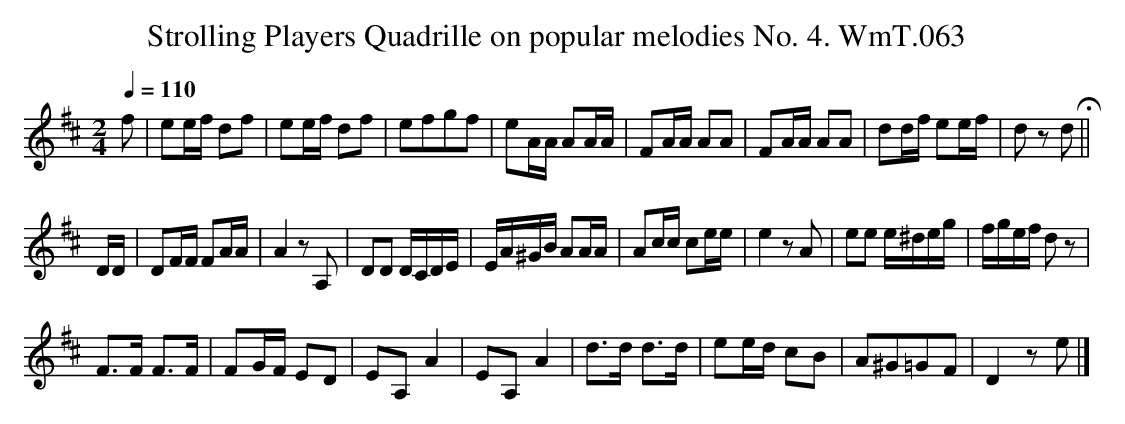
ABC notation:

X:1
T:Strolling Players Quadrille on popular melodies No. 4. WmT.063
M:2/4
L:1/8
Q:1/4=110
K:D
f|ee/f/ df|ee/f/ df|efgf|eA/A/ AA/A/|FA/A/ AA|FA/A/ AA|dd/f/ ee/f/|d z d !fermata!||
D/D/|DF/F/ FA/A/|A2 z A,|DD D/C/D/E/|E/A/^G/B/ AA/A/|Ac/c/ ce/e/|e2 z A|ee e/^d/e/g/|f/g/e/f/ d z |
F>F F>F|FG/F/ ED|EA,A2|EA, A2|d>d d>d|ee/d/ cB|A^G=GF|D2 z e|]
